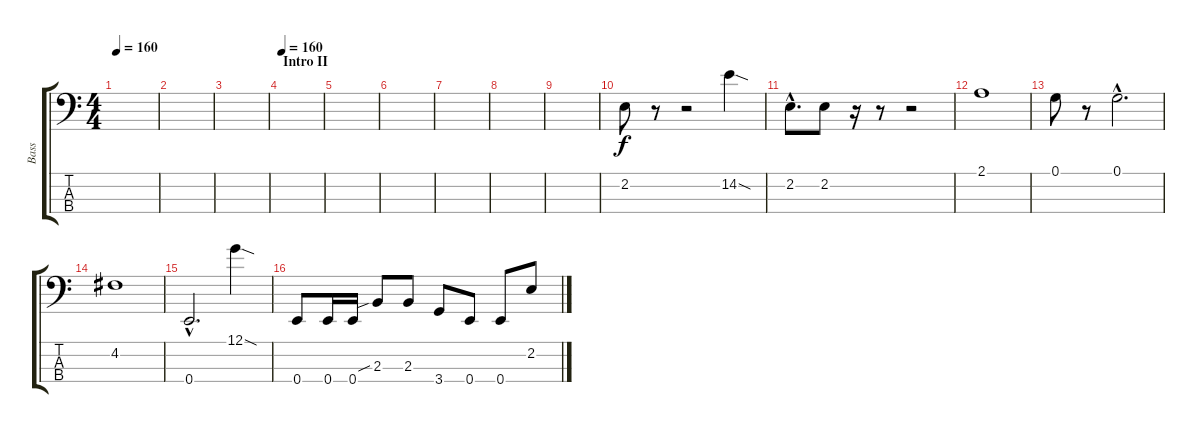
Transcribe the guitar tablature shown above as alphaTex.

\track ("Bass" "Bass") {instrument electricbasspick}
\staff {score tabs}
\tuning (G2 D2 A1 E1) {hide}
\ts (4 4)
\tempo 160
\clef f4
\ks c
|
|
|
\section ("" "Intro II")
\tempo 160
|
|
|
|
|
|
2.2.8 r.8 r.2 14.2{sod}.4 |
2.2{hac}.8{d} 2.2.8 r.16 r.8 r.2 |
2.1.1 |
0.1.8 r.8 0.1{hac}.2{d} |
4.2.1 |
0.4{hac}.2{d} 12.1{sod}.4 |
0.4.8 0.4.16 0.4.16 2.3{sib}.8 2.3.8 3.4.8 0.4.8 0.4.8 2.2.8
